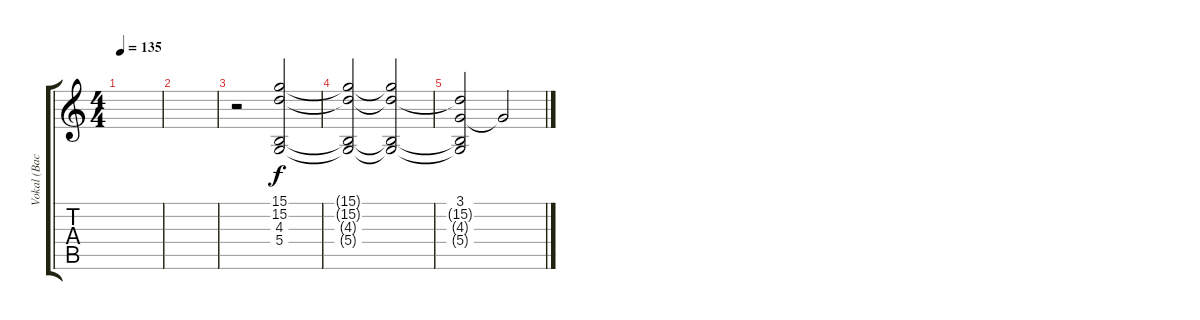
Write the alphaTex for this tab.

\track ("Vokal (Backup)" "Vokal (Bac") {instrument synthvoice}
\staff {score tabs}
\tuning (E4 B3 G3 D3 A2 E2) {hide}
\ts (4 4)
\tempo 135
\clef g2
\ks c
|
|
r.2{instrument applause} (15.1 15.2 4.3 5.4).2 |
(15.1{t} 15.2{t} 4.3{t} 5.4{t}).2 (15.1{t} 15.2{t} 4.3{t} 5.4{t}).2{volume 5} |
(3.1 15.2{t} 4.3{t} 5.4{t}).2 3.1{t}.2
